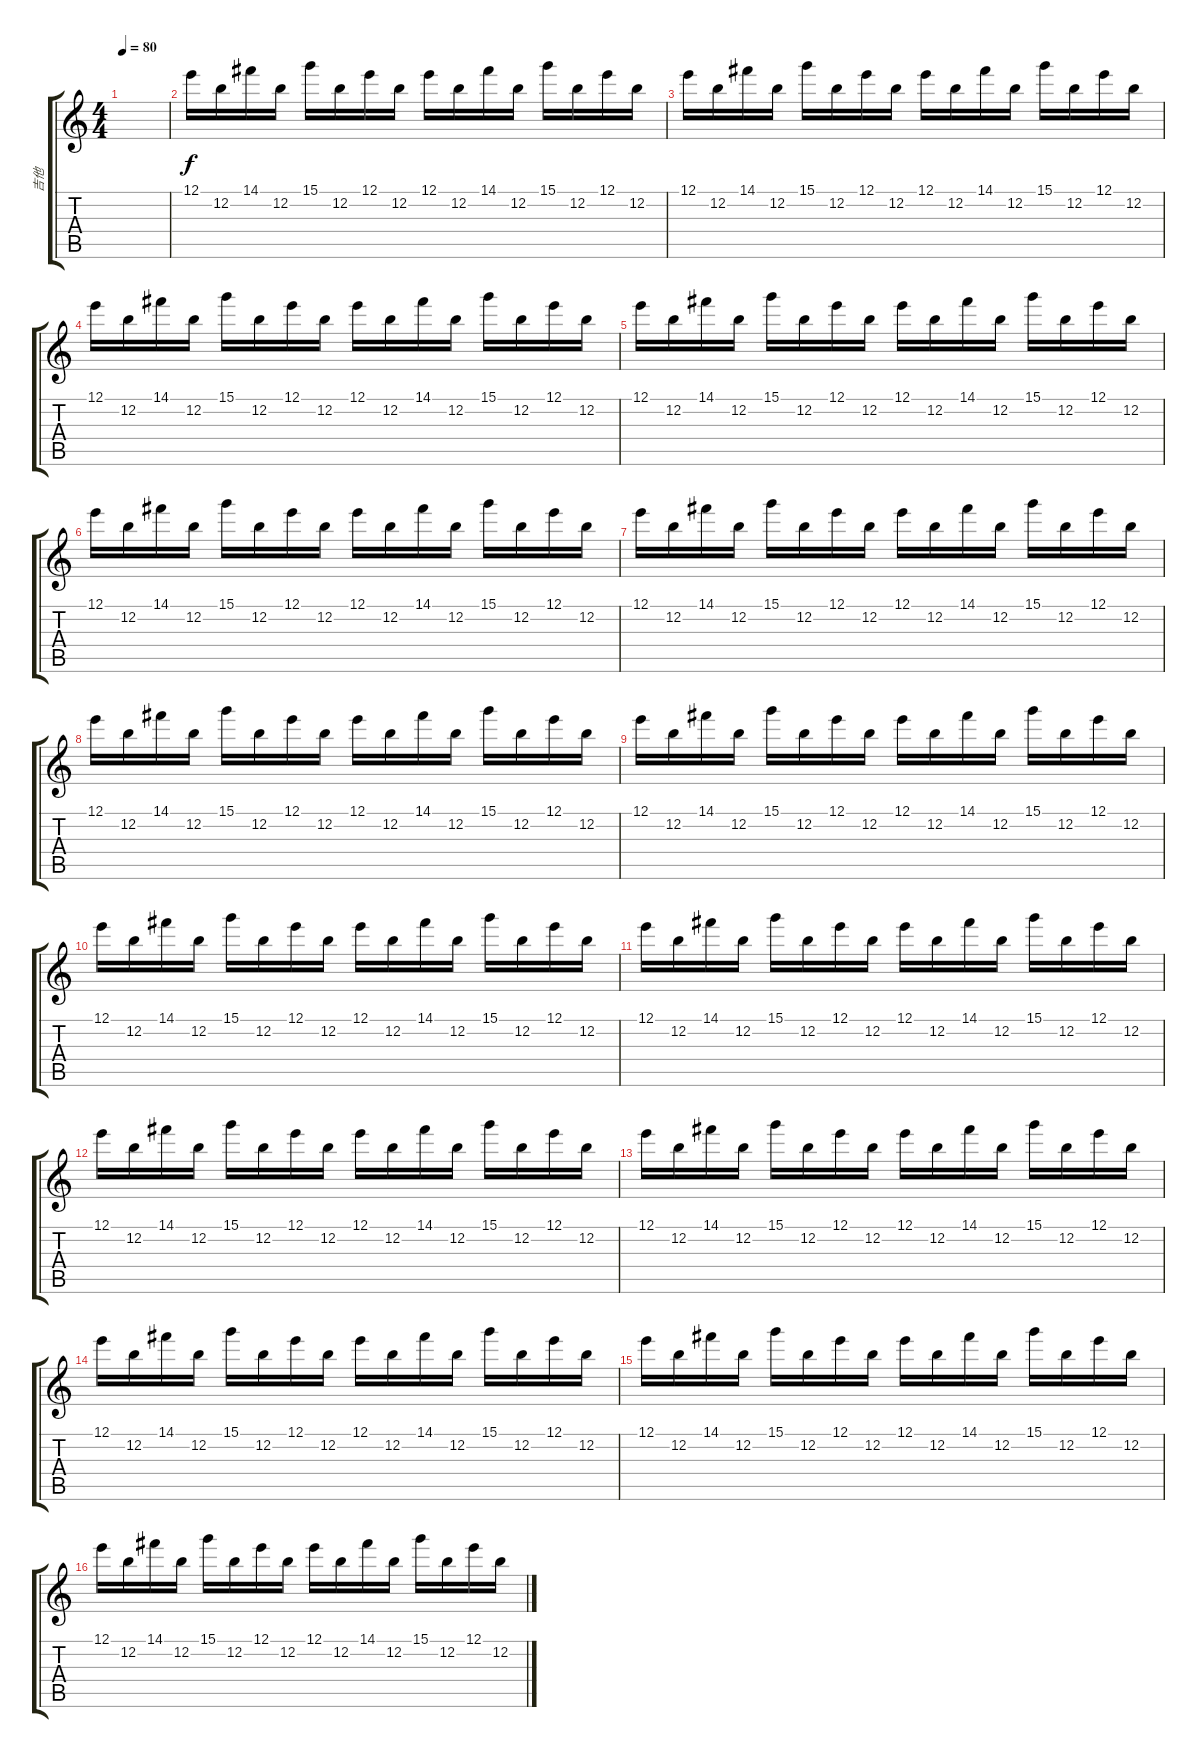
\track ("吉他" "吉他") {instrument distortionguitar}
\staff {score tabs}
\tuning (E4 B3 G3 D3 A2 E2) {hide}
\ts (4 4)
\tempo 80
\clef g2
\ks c
|
12.1.16 12.2.16 14.1.16 12.2.16 15.1.16 12.2.16 12.1.16 12.2.16 12.1.16 12.2.16 14.1.16 12.2.16 15.1.16 12.2.16 12.1.16 12.2.16 |
12.1.16 12.2.16 14.1.16 12.2.16 15.1.16 12.2.16 12.1.16 12.2.16 12.1.16 12.2.16 14.1.16 12.2.16 15.1.16 12.2.16 12.1.16 12.2.16 |
12.1.16 12.2.16 14.1.16 12.2.16 15.1.16 12.2.16 12.1.16 12.2.16 12.1.16 12.2.16 14.1.16 12.2.16 15.1.16 12.2.16 12.1.16 12.2.16 |
12.1.16 12.2.16 14.1.16 12.2.16 15.1.16 12.2.16 12.1.16 12.2.16 12.1.16 12.2.16 14.1.16 12.2.16 15.1.16 12.2.16 12.1.16 12.2.16 |
12.1.16{volume 10} 12.2.16 14.1.16 12.2.16 15.1.16 12.2.16 12.1.16 12.2.16 12.1.16 12.2.16 14.1.16 12.2.16 15.1.16 12.2.16 12.1.16 12.2.16 |
12.1.16 12.2.16 14.1.16 12.2.16 15.1.16 12.2.16 12.1.16 12.2.16 12.1.16 12.2.16 14.1.16 12.2.16 15.1.16 12.2.16 12.1.16 12.2.16 |
12.1.16 12.2.16 14.1.16 12.2.16 15.1.16 12.2.16 12.1.16 12.2.16 12.1.16 12.2.16 14.1.16 12.2.16 15.1.16 12.2.16 12.1.16 12.2.16 |
12.1.16 12.2.16 14.1.16 12.2.16 15.1.16 12.2.16 12.1.16 12.2.16 12.1.16 12.2.16 14.1.16 12.2.16 15.1.16 12.2.16 12.1.16 12.2.16 |
12.1.16 12.2.16 14.1.16 12.2.16 15.1.16 12.2.16 12.1.16 12.2.16 12.1.16 12.2.16 14.1.16 12.2.16 15.1.16 12.2.16 12.1.16 12.2.16 |
12.1.16 12.2.16 14.1.16 12.2.16 15.1.16 12.2.16 12.1.16 12.2.16 12.1.16 12.2.16 14.1.16 12.2.16 15.1.16 12.2.16 12.1.16 12.2.16 |
12.1.16 12.2.16 14.1.16 12.2.16 15.1.16 12.2.16 12.1.16 12.2.16 12.1.16 12.2.16 14.1.16 12.2.16 15.1.16 12.2.16 12.1.16 12.2.16 |
12.1.16 12.2.16 14.1.16 12.2.16 15.1.16 12.2.16 12.1.16 12.2.16 12.1.16 12.2.16 14.1.16 12.2.16 15.1.16 12.2.16 12.1.16 12.2.16 |
12.1.16{volume 8} 12.2.16 14.1.16 12.2.16 15.1.16 12.2.16 12.1.16 12.2.16 12.1.16 12.2.16 14.1.16 12.2.16 15.1.16 12.2.16 12.1.16 12.2.16 |
12.1.16 12.2.16 14.1.16 12.2.16 15.1.16 12.2.16 12.1.16 12.2.16 12.1.16 12.2.16 14.1.16 12.2.16 15.1.16 12.2.16 12.1.16 12.2.16 |
12.1.16 12.2.16 14.1.16 12.2.16 15.1.16 12.2.16 12.1.16 12.2.16 12.1.16 12.2.16 14.1.16 12.2.16 15.1.16 12.2.16 12.1.16 12.2.16
